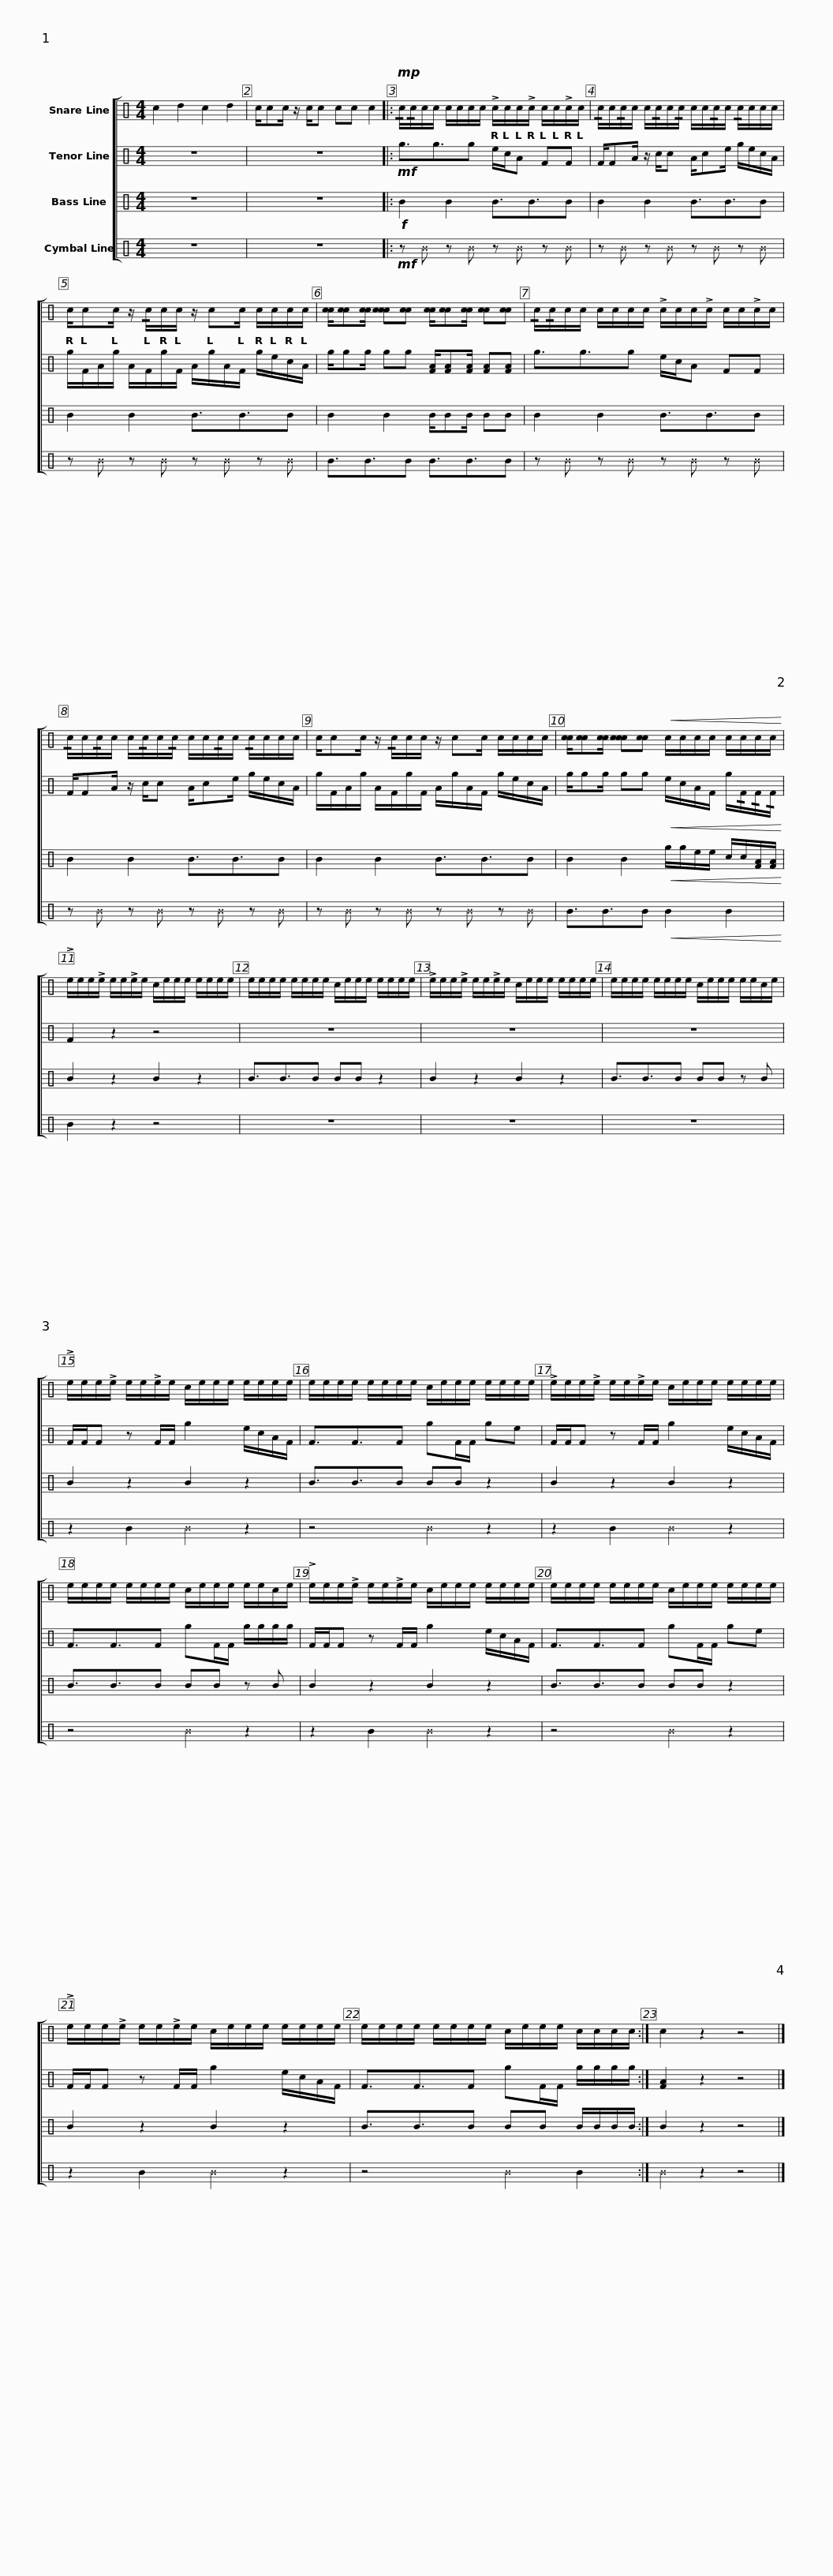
X:1
%%score [ 1 2 3 4 ]
L:1/8
M:4/4
I:linebreak $
K:C
V:1 perc
K:none
V:2 perc
K:none
V:3 perc
K:none
V:4 perc
K:none
V:1
 c2 d2 c2 d2 | c/cc/ z/ c/c cc c2 |:!mp! !/!c/!/!c/c/c/ c/c/c/c/ !>!c/c/c/!>!c/ c/c/!>!c/c/ | !/!c/c/!/!c/c/ c/!/!c/c/!/!c/ c/c/!/!c/c/ !/!c/c/c/c/ | c/cc/ z/ !/!c/c/c/ z/ cc/ c/c/c/c/ | %5
 [cc]/[cc][cc]/ [ccc][cc] [cc]/[cc][cc]/ [cc][cc] | !/!c/!/!c/c/c/ c/c/c/c/ !>!c/c/c/!>!c/ c/c/!>!c/c/ |$ !/!c/c/!/!c/c/ c/!/!c/c/!/!c/ c/c/!/!c/c/ !/!c/c/c/c/ | c/cc/ z/ !/!c/c/c/ z/ cc/ c/c/c/c/ | [cc]/[cc][cc]/ [ccc][cc]!<(! c/c/c/c/ c/c/c/c/!<)! | %10
 !>!e/e/e/!>!e/ e/e/!>!e/e/ c/e/e/e/ e/e/e/e/ | e/e/e/e/ e/e/e/e/ c/e/e/e/ e/e/e/e/ | !>!e/e/e/!>!e/ e/e/!>!e/e/ c/e/e/e/ e/e/e/e/ |$ e/e/e/e/ e/e/e/e/ c/e/e/e/ e/e/c/e/ | !>!e/e/e/!>!e/ e/e/!>!e/e/ c/e/e/e/ e/e/e/e/ | %15
 e/e/e/e/ e/e/e/e/ c/e/e/e/ e/e/e/e/ | !>!e/e/e/!>!e/ e/e/!>!e/e/ c/e/e/e/ e/e/e/e/ | e/e/e/e/ e/e/e/e/ c/e/e/e/ e/e/c/e/ | !>!e/e/e/!>!e/ e/e/!>!e/e/ c/e/e/e/ e/e/e/e/ |$ e/e/e/e/ e/e/e/e/ c/e/e/e/ e/e/e/e/ | %20
 !>!e/e/e/!>!e/ e/e/!>!e/e/ c/e/e/e/ e/e/e/e/ | e/e/e/e/ e/e/e/e/ c/e/e/e/ c/c/c/c/ :| c2 z2 z4 |] %23
V:2
 z8 | z8 |:!mf! g3/2g3/2g e/c/A FF | F/FA/ z/ c/c A/ce/ g/e/c/A/ | g/F/A/g/ A/F/g/F/ A/g/A/F/ g/e/c/A/ | %5
 g/gg/ gg [FA]/[FA][FA]/ [FA][FA] | g3/2g3/2g e/c/A FF |$ F/FA/ z/ c/c A/ce/ g/e/c/A/ | g/F/A/g/ A/F/g/F/ A/g/A/F/ g/e/c/A/ | g/gg/ gg!<(! e/c/A/F/ g/!/!F/!/!F/!/!F/!<)! | %10
 F2 z2 z4 | z8 | z8 |$ z8 | F/F/F z F/F/ g2 e/c/A/F/ | %15
 F3/2F3/2F gF/F/ ge | F/F/F z F/F/ g2 e/c/A/F/ | F3/2F3/2F gF/F/ g/g/g/g/ | F/F/F z F/F/ g2 e/c/A/F/ |$ F3/2F3/2F gF/F/ ge | %20
 F/F/F z F/F/ g2 e/c/A/F/ | F3/2F3/2F gF/F/ g/g/g/g/ :| [FA]2 z2 z4 |] %23
V:3
 z8 | z8 |:!f! B2 B2 B3/2B3/2B | B2 B2 B3/2B3/2B | B2 B2 B3/2B3/2B | %5
 B2 B2 B/BB/ BB | B2 B2 B3/2B3/2B |$ B2 B2 B3/2B3/2B | B2 B2 B3/2B3/2B | B2 B2!<(! g/g/e/e/ c/c/[FA]/[FA]/!<)! | %10
 B2 z2 B2 z2 | B3/2B3/2B BB z2 | B2 z2 B2 z2 |$ B3/2B3/2B BB z B | B2 z2 B2 z2 | %15
 B3/2B3/2B BB z2 | B2 z2 B2 z2 | B3/2B3/2B BB z B | B2 z2 B2 z2 |$ B3/2B3/2B BB z2 | %20
 B2 z2 B2 z2 | B3/2B3/2B BB B/B/B/B/ :| B2 z2 z4 |] %23
V:4
 z8 | z8 |:!mf! z ^B z ^B z ^B z ^B | z ^B z ^B z ^B z ^B | z ^B z ^B z ^B z ^B | %5
 B3/2B3/2B B3/2B3/2B | z ^B z ^B z ^B z ^B |$ z ^B z ^B z ^B z ^B | z ^B z ^B z ^B z ^B | B3/2B3/2B!<(! B2 B2!<)! | %10
 B2 z2 z4 | z8 | z8 |$ z8 | z2 B2 ^B2 z2 | %15
 z4 ^B2 z2 | z2 B2 ^B2 z2 | z4 ^B2 z2 | z2 B2 ^B2 z2 |$ z4 ^B2 z2 | %20
 z2 B2 ^B2 z2 | z4 ^B2 B2 :| ^B2 z2 z4 |] %23
